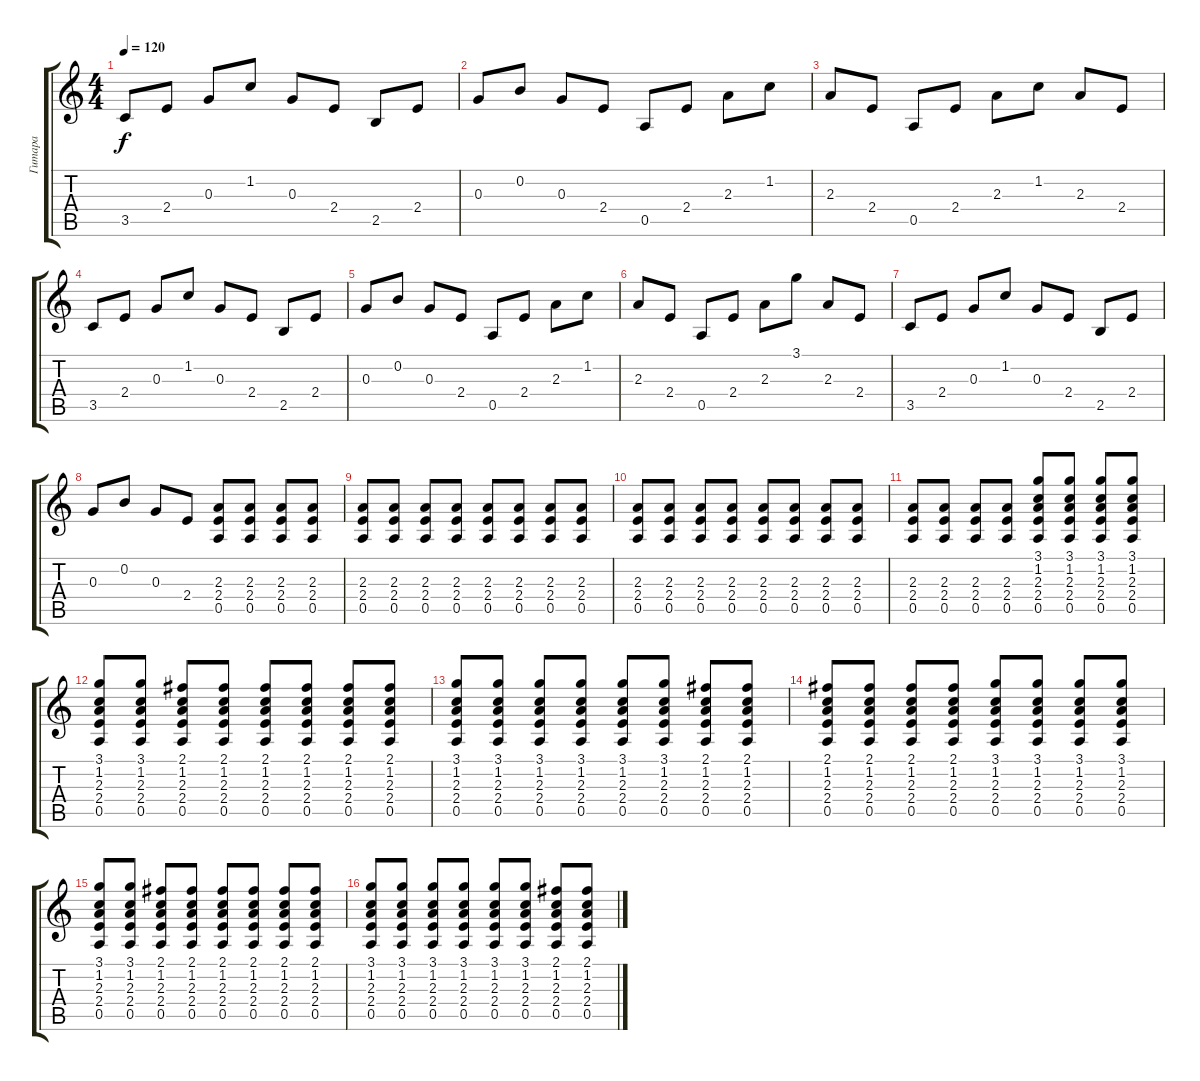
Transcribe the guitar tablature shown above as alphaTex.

\track ("Гитара" "Гитара") {instrument distortionguitar}
\staff {score tabs}
\tuning (E4 B3 G3 D3 A2 E2) {hide}
\ts (4 4)
\tempo 120
\clef g2
\ks c
3.5.8{dy f} 2.4.8 0.3.8 1.2.8 0.3.8 2.4.8 2.5.8 2.4.8 |
0.3.8 0.2.8 0.3.8 2.4.8 0.5.8 2.4.8 2.3.8 1.2.8 |
2.3.8 2.4.8 0.5.8 2.4.8 2.3.8 1.2.8 2.3.8 2.4.8 |
3.5.8 2.4.8 0.3.8 1.2.8 0.3.8 2.4.8 2.5.8 2.4.8 |
0.3.8 0.2.8 0.3.8 2.4.8 0.5.8 2.4.8 2.3.8 1.2.8 |
2.3.8 2.4.8 0.5.8 2.4.8 2.3.8 3.1.8 2.3.8 2.4.8 |
3.5.8 2.4.8 0.3.8 1.2.8 0.3.8 2.4.8 2.5.8 2.4.8 |
0.3.8 0.2.8 0.3.8 2.4.8 (2.3 2.4 0.5).8 (2.3 2.4 0.5).8 (2.3 2.4 0.5).8 (2.3 2.4 0.5).8 |
(2.3 2.4 0.5).8 (2.3 2.4 0.5).8 (2.3 2.4 0.5).8 (2.3 2.4 0.5).8 (2.3 2.4 0.5).8 (2.3 2.4 0.5).8 (2.3 2.4 0.5).8 (2.3 2.4 0.5).8 |
(2.3 2.4 0.5).8 (2.3 2.4 0.5).8 (2.3 2.4 0.5).8 (2.3 2.4 0.5).8 (2.3 2.4 0.5).8 (2.3 2.4 0.5).8 (2.3 2.4 0.5).8 (2.3 2.4 0.5).8 |
(2.3 2.4 0.5).8 (2.3 2.4 0.5).8 (2.3 2.4 0.5).8 (2.3 2.4 0.5).8 (3.1 1.2 2.3 2.4 0.5).8 (3.1 1.2 2.3 2.4 0.5).8 (3.1 1.2 2.3 2.4 0.5).8 (3.1 1.2 2.3 2.4 0.5).8 |
(3.1 1.2 2.3 2.4 0.5).8 (3.1 1.2 2.3 2.4 0.5).8 (2.1 1.2 2.3 2.4 0.5).8 (2.1 1.2 2.3 2.4 0.5).8 (2.1 1.2 2.3 2.4 0.5).8 (2.1 1.2 2.3 2.4 0.5).8 (2.1 1.2 2.3 2.4 0.5).8 (2.1 1.2 2.3 2.4 0.5).8 |
(3.1 1.2 2.3 2.4 0.5).8 (3.1 1.2 2.3 2.4 0.5).8 (3.1 1.2 2.3 2.4 0.5).8 (3.1 1.2 2.3 2.4 0.5).8 (3.1 1.2 2.3 2.4 0.5).8 (3.1 1.2 2.3 2.4 0.5).8 (2.1 1.2 2.3 2.4 0.5).8 (2.1 1.2 2.3 2.4 0.5).8 |
(2.1 1.2 2.3 2.4 0.5).8 (2.1 1.2 2.3 2.4 0.5).8 (2.1 1.2 2.3 2.4 0.5).8 (2.1 1.2 2.3 2.4 0.5).8 (3.1 1.2 2.3 2.4 0.5).8 (3.1 1.2 2.3 2.4 0.5).8 (3.1 1.2 2.3 2.4 0.5).8 (3.1 1.2 2.3 2.4 0.5).8 |
(3.1 1.2 2.3 2.4 0.5).8 (3.1 1.2 2.3 2.4 0.5).8 (2.1 1.2 2.3 2.4 0.5).8 (2.1 1.2 2.3 2.4 0.5).8 (2.1 1.2 2.3 2.4 0.5).8 (2.1 1.2 2.3 2.4 0.5).8 (2.1 1.2 2.3 2.4 0.5).8 (2.1 1.2 2.3 2.4 0.5).8 |
(3.1 1.2 2.3 2.4 0.5).8 (3.1 1.2 2.3 2.4 0.5).8 (3.1 1.2 2.3 2.4 0.5).8 (3.1 1.2 2.3 2.4 0.5).8 (3.1 1.2 2.3 2.4 0.5).8 (3.1 1.2 2.3 2.4 0.5).8 (2.1 1.2 2.3 2.4 0.5).8 (2.1 1.2 2.3 2.4 0.5).8
